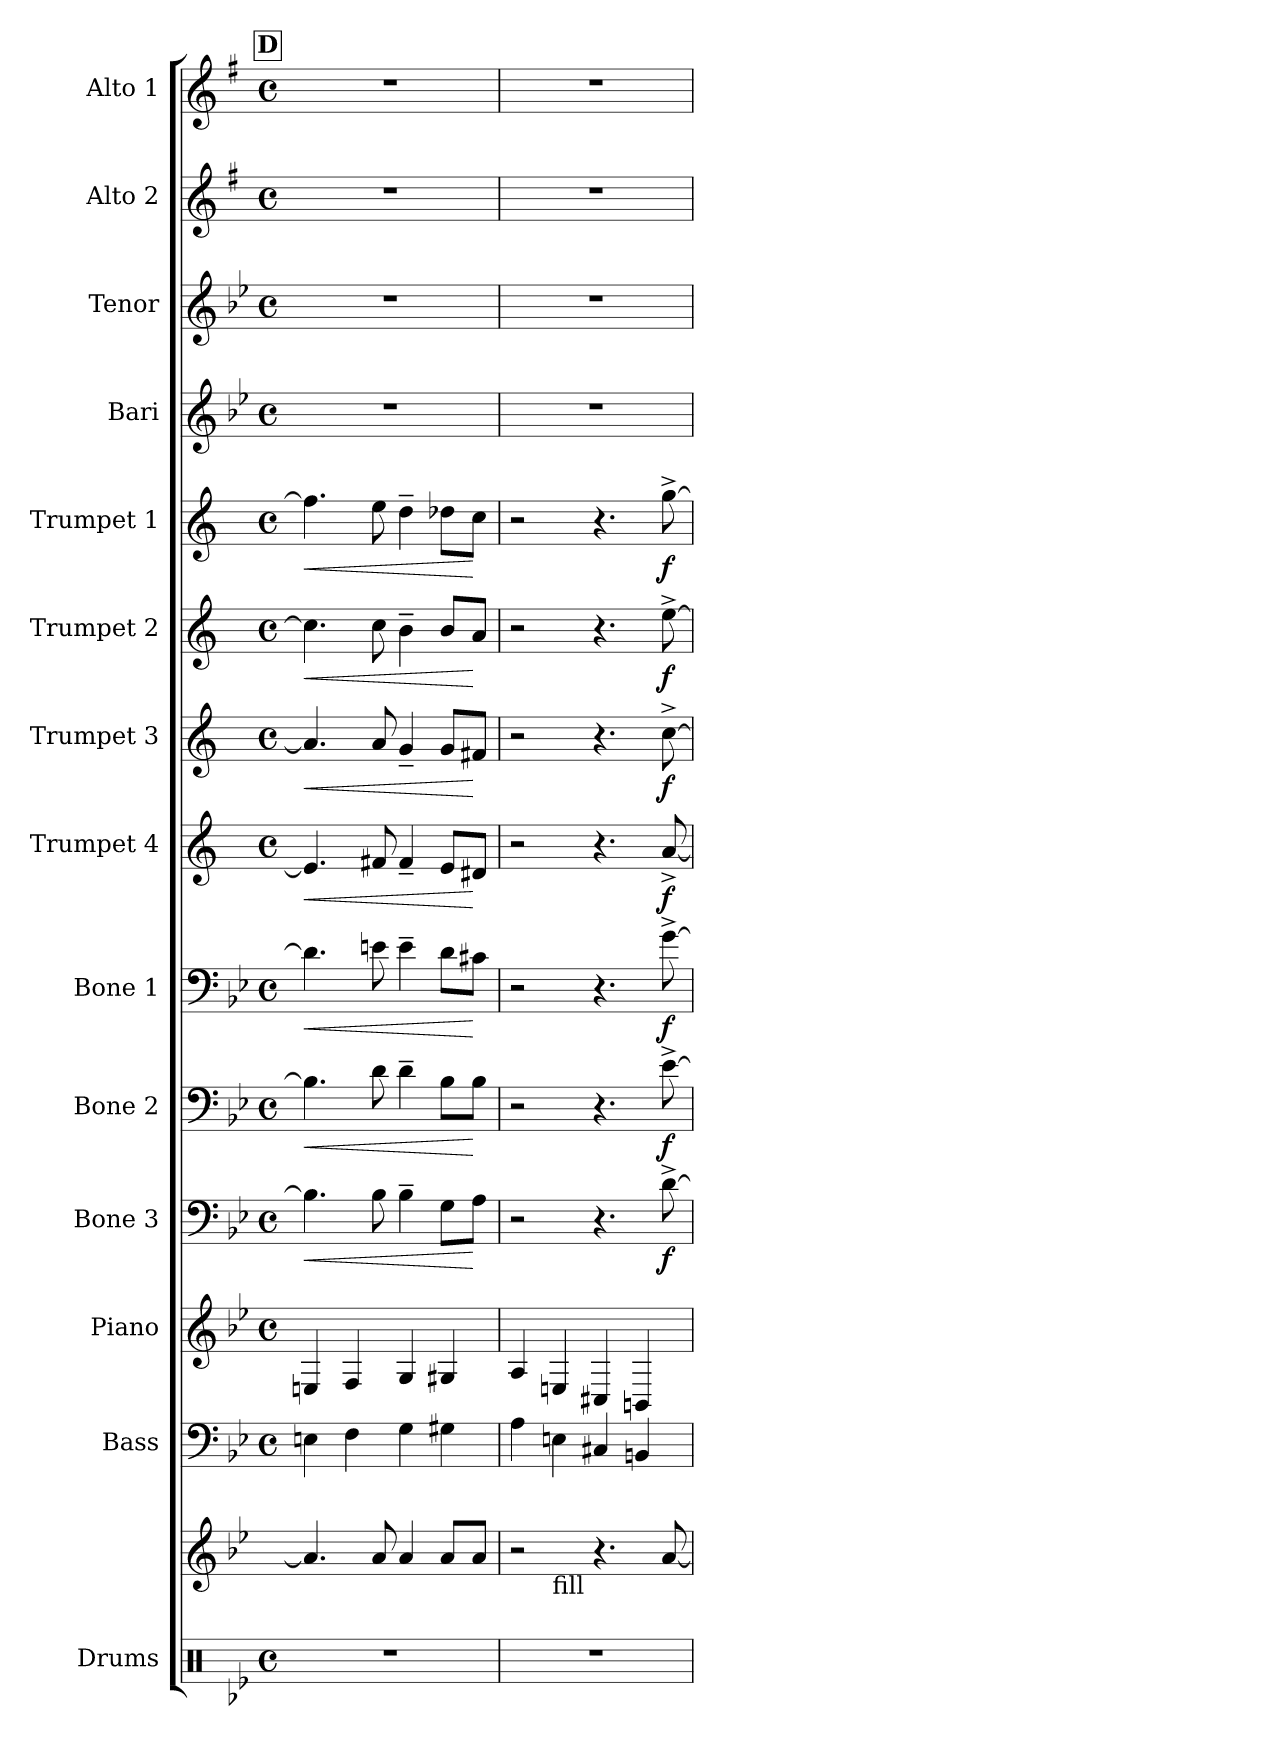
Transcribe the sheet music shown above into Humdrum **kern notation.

**kern	**kern	**kern	**kern	**kern	**dynam	**kern	**dynam	**kern	**dynam	**kern	**dynam	**kern	**dynam	**kern	**dynam	**kern	**dynam	**kern	**kern	**kern	**kern
*part15	*part14	*part13	*part12	*part11	*part11	*part10	*part10	*part9	*part9	*part8	*part8	*part7	*part7	*part6	*part6	*part5	*part5	*part4	*part3	*part2	*part1
*staff15	*staff14	*staff13	*staff12	*staff11	*staff11	*staff10	*staff10	*staff9	*staff9	*staff8	*staff8	*staff7	*staff7	*staff6	*staff6	*staff5	*staff5	*staff4	*staff3	*staff2	*staff1
*I"Drums	*	*I"Bass	*I"Piano	*I"Bone 3	*	*I"Bone 2	*	*I"Bone 1	*	*I"Trumpet 4	*	*I"Trumpet 3	*	*I"Trumpet 2	*	*I"Trumpet 1	*	*I"Bari	*I"Tenor	*I"Alto 2	*I"Alto 1
*	*	*	*	*	*	*	*	*	*	*I'Tpt	*	*	*	*I'Tpt	*	*I'Tpt	*	*	*	*	*
*clefX	*clefG2	*clefF4	*clefG2	*clefF4	*	*clefF4	*	*clefF4	*	*clefG2	*	*clefG2	*	*clefG2	*	*clefG2	*	*clefG2	*clefG2	*clefG2	*clefG2
*	*	*ITrd7c12	*ITrd8c14	*	*	*	*	*	*	*ITrd1c2	*	*ITrd1c2	*	*ITrd1c2	*	*ITrd1c2	*	*ITrd12c21	*ITrd8c14	*ITrd5c9	*ITrd5c9
*k[b-e-]	*k[b-e-]	*k[b-e-]	*k[b-e-]	*k[b-e-]	*	*k[b-e-]	*	*k[b-e-]	*	*k[b-e-]	*	*k[b-e-]	*	*k[b-e-]	*	*k[b-e-]	*	*k[b-e-]	*k[b-e-]	*k[b-e-]	*k[b-e-]
*B-:	*B-:	*B-:	*B-:	*B-:	*	*B-:	*	*B-:	*	*B-:	*	*B-:	*	*B-:	*	*B-:	*	*B-:	*B-:	*B-:	*B-:
*M4/4	*	*M4/4	*M4/4	*M4/4	*	*M4/4	*	*M4/4	*	*M4/4	*	*M4/4	*	*M4/4	*	*M4/4	*	*M4/4	*M4/4	*M4/4	*M4/4
*met(c)	*	*met(c)	*met(c)	*met(c)	*	*met(c)	*	*met(c)	*	*met(c)	*	*met(c)	*	*met(c)	*	*met(c)	*	*met(c)	*met(c)	*met(c)	*met(c)
!!LO:REH:place=s1:a:B:fs=18:t=D
=131	=131	=131	=131	=131	=131	=131	=131	=131	=131	=131	=131	=131	=131	=131	=131	=131	=131	=131	=131	=131	=131
!	!	!	!	!	!LO:HP:b	!	!LO:HP:b	!	!LO:HP:b	!	!LO:HP:b	!	!LO:HP:b	!	!LO:HP:b	!	!LO:HP:b	!	!	!	!
1r	4.a/]	4EEn\	4EEn/	4.B-\]	<	4.B-\]	<	4.d\]	<	4.d/]	<	4.g/]	<	4.b-\]	<	4.ee\]	<	1r	1r	1r	1r
.	.	4FF\	4FF/	.	.	.	.	.	.	.	.	.	.	.	.	.	.	.	.	.	.
.	8a/	.	.	8B-\	.	8d\	.	8en\	.	8en/	.	8g/	.	8b-\	.	8dd\	.	.	.	.	.
.	4a/	4GG\	4GG/	4B-~>\	.	4d~>\	.	4e~>\	.	4e~</	.	4f~</	.	4a~>\	.	4cc~>\	.	.	.	.	.
.	8a/L	4GG#X\	4GG#X/	8G\L	.	8B-\L	.	8d\L	.	8d/L	.	8f/L	.	8a/L	.	8cc-X\L	.	.	.	.	.
.	8a/J	.	.	8A\J	[	8B-\J	[	8c#X\J	[	8c#X/J	[	8en/J	[	8g/J	[	8b-\J	[	.	.	.	.
=132	=132	=132	=132	=132	=132	=132	=132	=132	=132	=132	=132	=132	=132	=132	=132	=132	=132	=132	=132	=132	=132
*	*^	*	*	*	*	*	*	*	*	*	*	*	*	*	*	*	*	*	*	*	*
1r	2r	4ryy	4AA\	4AA/	2r	.	2r	.	2r	.	2r	.	2r	.	2r	.	2r	.	1r	1r	1r	1r
!	!	!LO:TX:b:t=fill	!	!	!	!	!	!	!	!	!	!	!	!	!	!	!	!	!	!	!	!
.	.	2.ryy	4EEn\	4EEn/	.	.	.	.	.	.	.	.	.	.	.	.	.	.	.	.	.	.
.	4.r	.	4CC#X/	4CC#X/	4.r	.	4.r	.	4.r	.	4.r	.	4.r	.	4.r	.	4.r	.	.	.	.	.
.	.	.	4BBBn/	4BBBn/	.	.	.	.	.	.	.	.	.	.	.	.	.	.	.	.	.	.
!	!	!	!	!	!	!LO:DY:b	!	!LO:DY:b	!	!LO:DY:b	!	!LO:DY:b	!	!LO:DY:b	!	!LO:DY:b	!	!LO:DY:b	!	!	!	!
.	[8a/	.	.	.	[8d^>\	f	[8e-^>\	f	[8g^>\	f	[8g^</	f	[8b-^>\	f	[8dd^>\	f	[8ff^>\	f	.	.	.	.
*	*v	*v	*	*	*	*	*	*	*	*	*	*	*	*	*	*	*	*	*	*	*	*
=	=	=	=	=	=	=	=	=	=	=	=	=	=	=	=	=	=	=	=	=	=
*-	*-	*-	*-	*-	*-	*-	*-	*-	*-	*-	*-	*-	*-	*-	*-	*-	*-	*-	*-	*-	*-
